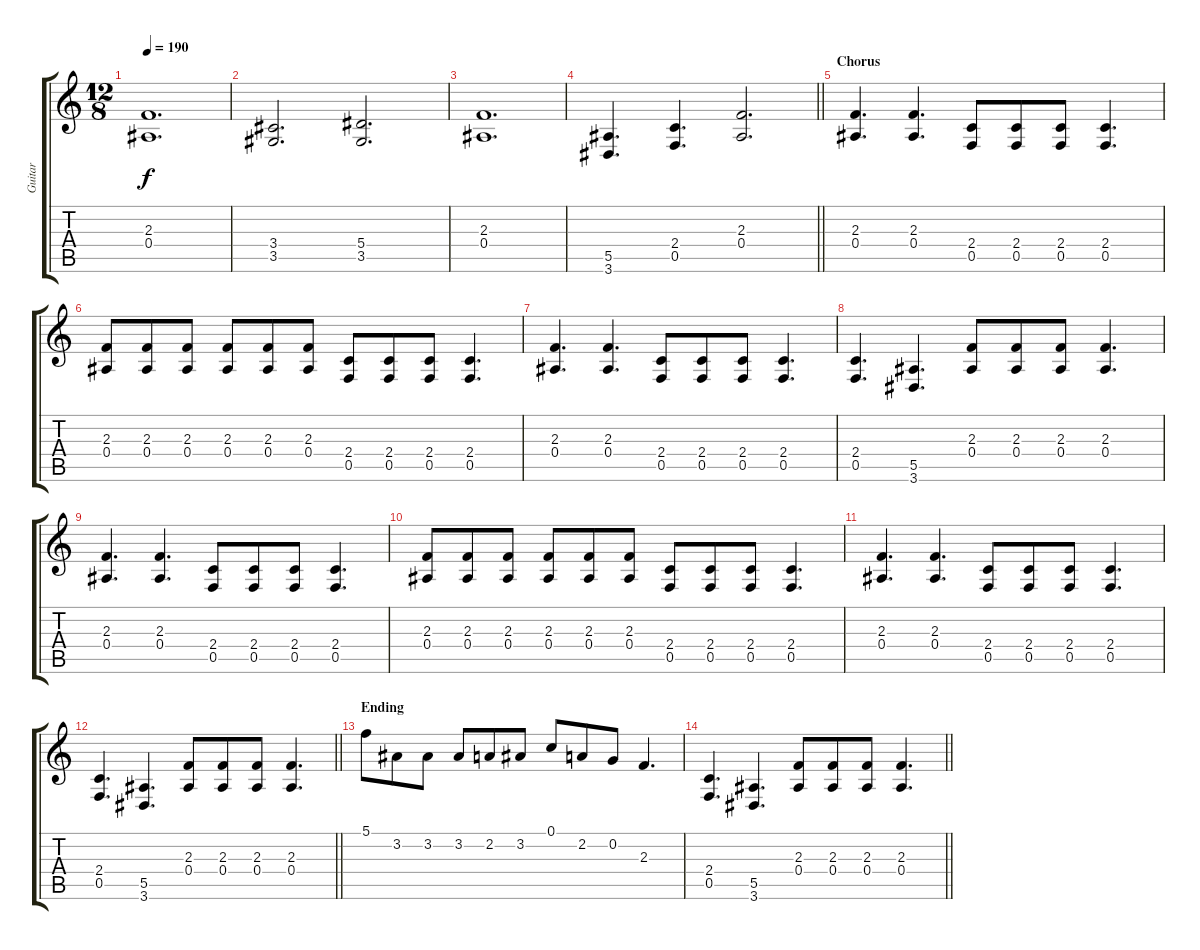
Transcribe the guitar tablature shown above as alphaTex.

\track ("Guitar" "Guitar") {instrument distortionguitar}
\staff {score tabs}
\tuning (C4 G3 Eb3 Bb2 F2 C2) {hide}
\ts (12 8)
\tempo 190
\clef g2
\ks c
(2.3 0.4).1{d dy f} |
(3.4 3.5).2{d} (5.4 3.5).2{d} |
(2.3 0.4).1{d} |
\barLineRight lightlight
(5.5 3.6).4{d} (2.4 0.5).4{d} (2.3 0.4).2{d} |
\section ("" "Chorus")
(2.3 0.4).4{d} (2.3 0.4).4{d} (2.4 0.5).8 (2.4 0.5).8 (2.4 0.5).8 (2.4 0.5).4{d} |
(2.3 0.4).8 (2.3 0.4).8 (2.3 0.4).8 (2.3 0.4).8 (2.3 0.4).8 (2.3 0.4).8 (2.4 0.5).8 (2.4 0.5).8 (2.4 0.5).8 (2.4 0.5).4{d} |
(2.3 0.4).4{d} (2.3 0.4).4{d} (2.4 0.5).8 (2.4 0.5).8 (2.4 0.5).8 (2.4 0.5).4{d} |
(2.4 0.5).4{d} (5.5 3.6).4{d} (2.3 0.4).8 (2.3 0.4).8 (2.3 0.4).8 (2.3 0.4).4{d} |
(2.3 0.4).4{d} (2.3 0.4).4{d} (2.4 0.5).8 (2.4 0.5).8 (2.4 0.5).8 (2.4 0.5).4{d} |
(2.3 0.4).8 (2.3 0.4).8 (2.3 0.4).8 (2.3 0.4).8 (2.3 0.4).8 (2.3 0.4).8 (2.4 0.5).8 (2.4 0.5).8 (2.4 0.5).8 (2.4 0.5).4{d} |
(2.3 0.4).4{d} (2.3 0.4).4{d} (2.4 0.5).8 (2.4 0.5).8 (2.4 0.5).8 (2.4 0.5).4{d} |
\barLineRight lightlight
(2.4 0.5).4{d} (5.5 3.6).4{d} (2.3 0.4).8 (2.3 0.4).8 (2.3 0.4).8 (2.3 0.4).4{d} |
\section ("" "Ending")
5.1.8 3.2.8 3.2.8 3.2.8 2.2.8 3.2.8 0.1.8 2.2.8 0.2.8 2.3.4{d} |
\barLineRight lightlight
(2.4 0.5).4{d} (5.5 3.6).4{d} (2.3 0.4).8 (2.3 0.4).8 (2.3 0.4).8 (2.3 0.4).4{d}
